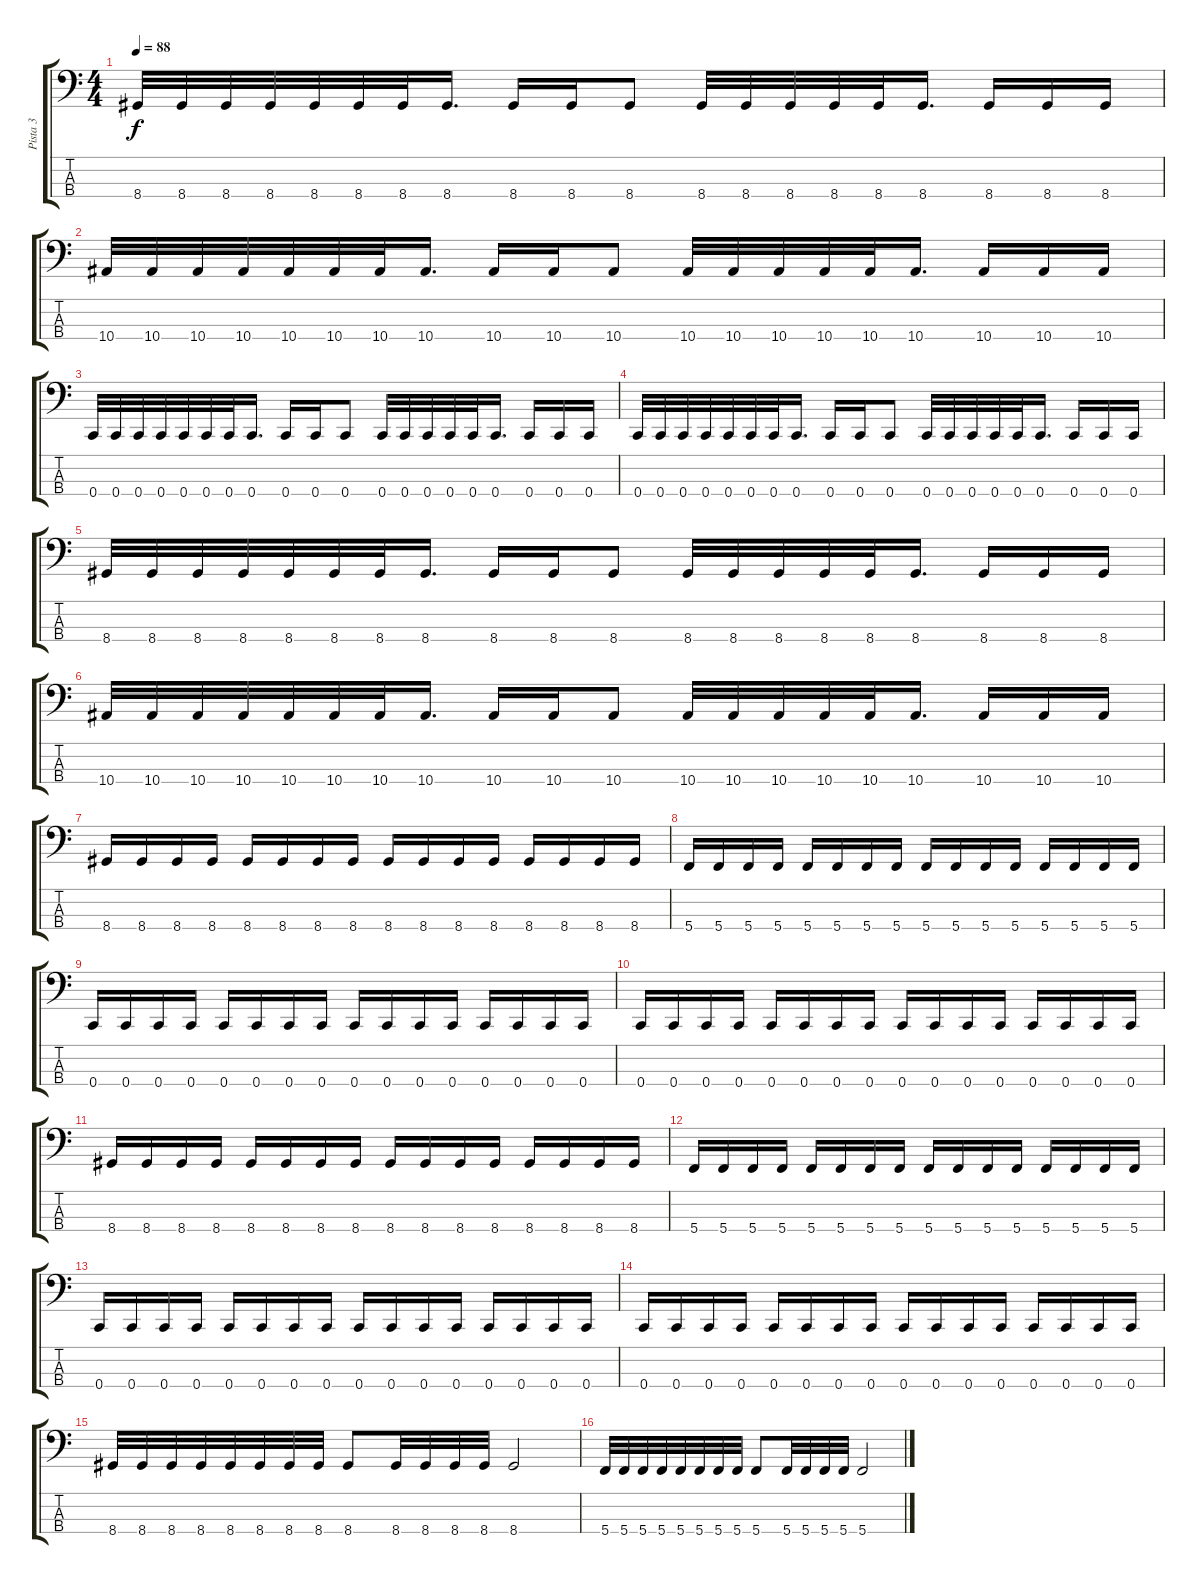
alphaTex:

\track ("Pista 3" "Pista 3") {instrument electricbassfinger}
\staff {score tabs}
\tuning (F2 C2 G1 C1) {hide}
\ts (4 4)
\tempo 88
\clef f4
\ks c
8.4.32{dy f} 8.4.32 8.4.32 8.4.32 8.4.32 8.4.32 8.4.32 8.4.16{d} 8.4.16 8.4.16 8.4.8 8.4.32 8.4.32 8.4.32 8.4.32 8.4.32 8.4.16{d} 8.4.16 8.4.16 8.4.16 |
10.4.32 10.4.32 10.4.32 10.4.32 10.4.32 10.4.32 10.4.32 10.4.16{d} 10.4.16 10.4.16 10.4.8 10.4.32 10.4.32 10.4.32 10.4.32 10.4.32 10.4.16{d} 10.4.16 10.4.16 10.4.16 |
0.4.32 0.4.32 0.4.32 0.4.32 0.4.32 0.4.32 0.4.32 0.4.16{d} 0.4.16 0.4.16 0.4.8 0.4.32 0.4.32 0.4.32 0.4.32 0.4.32 0.4.16{d} 0.4.16 0.4.16 0.4.16 |
0.4.32 0.4.32 0.4.32 0.4.32 0.4.32 0.4.32 0.4.32 0.4.16{d} 0.4.16 0.4.16 0.4.8 0.4.32 0.4.32 0.4.32 0.4.32 0.4.32 0.4.16{d} 0.4.16 0.4.16 0.4.16 |
8.4.32 8.4.32 8.4.32 8.4.32 8.4.32 8.4.32 8.4.32 8.4.16{d} 8.4.16 8.4.16 8.4.8 8.4.32 8.4.32 8.4.32 8.4.32 8.4.32 8.4.16{d} 8.4.16 8.4.16 8.4.16 |
10.4.32 10.4.32 10.4.32 10.4.32 10.4.32 10.4.32 10.4.32 10.4.16{d} 10.4.16 10.4.16 10.4.8 10.4.32 10.4.32 10.4.32 10.4.32 10.4.32 10.4.16{d} 10.4.16 10.4.16 10.4.16 |
8.4.16 8.4.16 8.4.16 8.4.16 8.4.16 8.4.16 8.4.16 8.4.16 8.4.16 8.4.16 8.4.16 8.4.16 8.4.16 8.4.16 8.4.16 8.4.16 |
5.4.16 5.4.16 5.4.16 5.4.16 5.4.16 5.4.16 5.4.16 5.4.16 5.4.16 5.4.16 5.4.16 5.4.16 5.4.16 5.4.16 5.4.16 5.4.16 |
0.4.16 0.4.16 0.4.16 0.4.16 0.4.16 0.4.16 0.4.16 0.4.16 0.4.16 0.4.16 0.4.16 0.4.16 0.4.16 0.4.16 0.4.16 0.4.16 |
0.4.16 0.4.16 0.4.16 0.4.16 0.4.16 0.4.16 0.4.16 0.4.16 0.4.16 0.4.16 0.4.16 0.4.16 0.4.16 0.4.16 0.4.16 0.4.16 |
8.4.16 8.4.16 8.4.16 8.4.16 8.4.16 8.4.16 8.4.16 8.4.16 8.4.16 8.4.16 8.4.16 8.4.16 8.4.16 8.4.16 8.4.16 8.4.16 |
5.4.16 5.4.16 5.4.16 5.4.16 5.4.16 5.4.16 5.4.16 5.4.16 5.4.16 5.4.16 5.4.16 5.4.16 5.4.16 5.4.16 5.4.16 5.4.16 |
0.4.16 0.4.16 0.4.16 0.4.16 0.4.16 0.4.16 0.4.16 0.4.16 0.4.16 0.4.16 0.4.16 0.4.16 0.4.16 0.4.16 0.4.16 0.4.16 |
0.4.16 0.4.16 0.4.16 0.4.16 0.4.16 0.4.16 0.4.16 0.4.16 0.4.16 0.4.16 0.4.16 0.4.16 0.4.16 0.4.16 0.4.16 0.4.16 |
8.4.32 8.4.32 8.4.32 8.4.32 8.4.32 8.4.32 8.4.32 8.4.32 8.4.8 8.4.32 8.4.32 8.4.32 8.4.32 8.4.2 |
5.4.32 5.4.32 5.4.32 5.4.32 5.4.32 5.4.32 5.4.32 5.4.32 5.4.8 5.4.32 5.4.32 5.4.32 5.4.32 5.4.2
